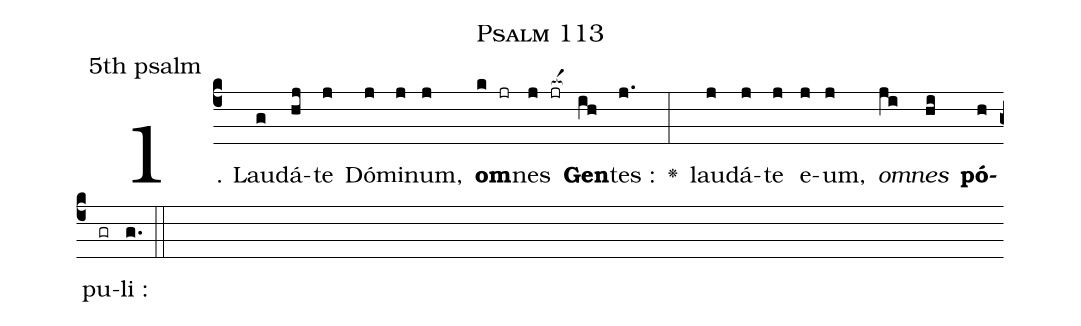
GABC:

name: Psalm 113;
office-part: 5th psalm;
%%
% The syntax in this part is called gabc. Please refer to http://home.gna.org/gregorio/gabc/#basis

(c4)1. L{au}(g)dá(hj)te(j) Dó(j)mi(j)num,(j) <b>om</b>(k jr)nes(j jr[ocba:1{]) <b>Gen</b>(ih[ocba:0}])tes :(j.) <v>\greheightstar</v>(:) lau(j)dá(j)te(j) e(j)um,(j) <i>om</i>(ji)<i>nes</i>(hi) <b>pó</b>(h)pu(gr)li :(g.) (::)

%E(j) u(j) o(ji) u(hi) a(h) e.(g.) (::)

%Mediant of 2 accents
%Termination of 1 accent with 2 preperatory syllables
